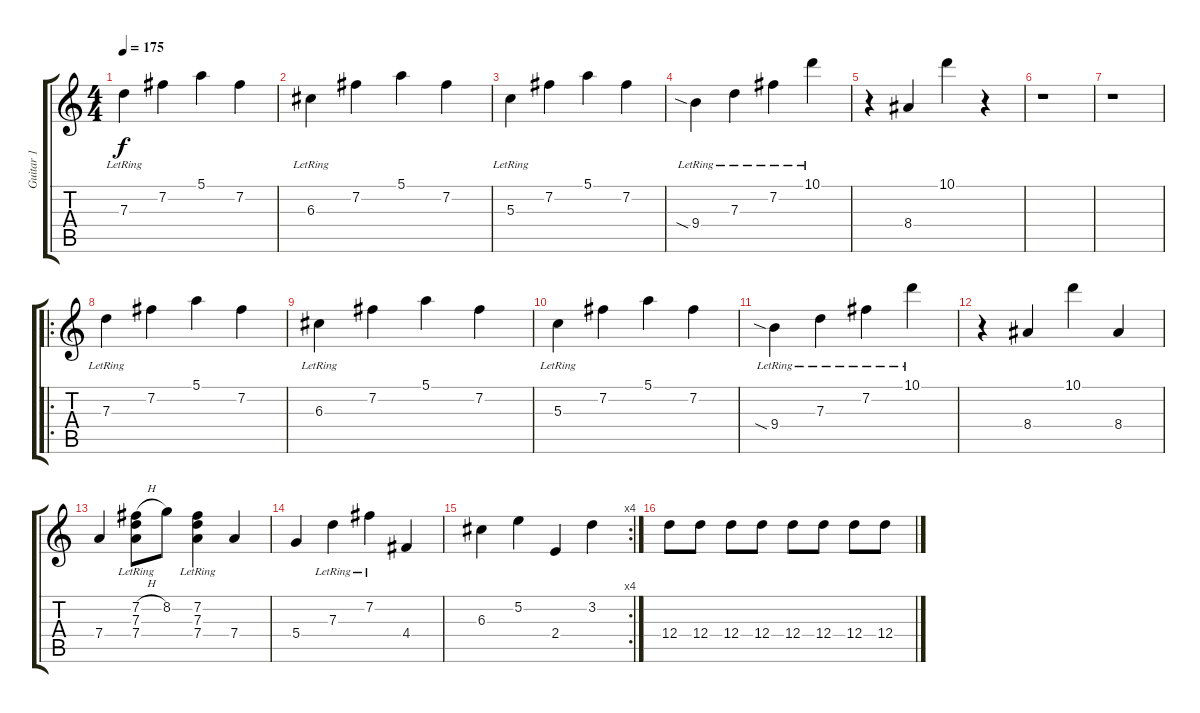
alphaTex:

\track ("Guitar 1" "Guitar 1") {instrument electricguitarclean}
\staff {score tabs}
\tuning (E4 B3 G3 D3 A2 E2) {hide}
\ts (4 4)
\tempo 175
\clef g2
\ks c
7.3{lr}.4{dy f} 7.2.4 5.1.4 7.2.4 |
6.3{lr}.4 7.2.4 5.1.4 7.2.4 |
5.3{lr}.4 7.2.4 5.1.4 7.2.4 |
9.4{sia lr}.4 7.3{lr}.4 7.2{lr}.4 10.1{lr}.4 |
r.4 8.4.4 10.1.4 r.4 |
r.1 |
r.1 |
\ro
7.3{lr}.4 7.2.4 5.1.4 7.2.4 |
6.3{lr}.4 7.2.4 5.1.4 7.2.4 |
5.3{lr}.4 7.2.4 5.1.4 7.2.4 |
9.4{sia lr}.4 7.3{lr}.4 7.2{lr}.4 10.1{lr}.4 |
r.4 8.4.4 10.1.4 8.4.4 |
7.4.4 (7.2{h lr} 7.3{lr} 7.4{lr}).8 8.2.8 (7.2{lr} 7.3{lr} 7.4{lr}).4 7.4.4 |
5.4.4 7.3{lr}.4 7.2{lr}.4 4.4.4 |
\rc 4
6.3.4 5.2.4 2.4.4 3.2.4 |
12.4.8 12.4.8 12.4.8 12.4.8 12.4.8 12.4.8 12.4.8 12.4.8
